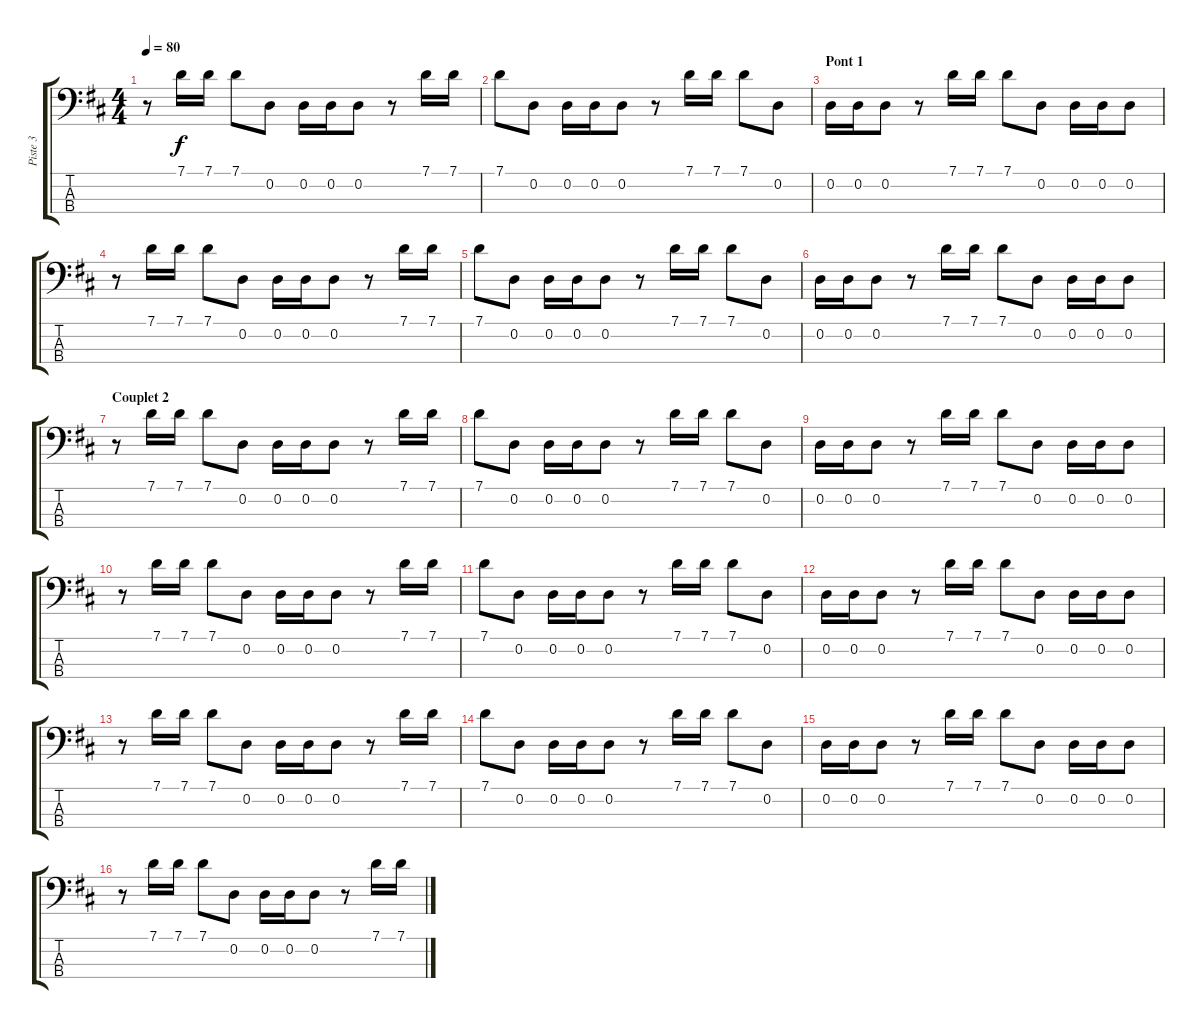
\track ("Piste 3" "Piste 3") {instrument electricbassfinger}
\staff {score tabs}
\tuning (G2 D2 A1 E1) {hide}
\ts (4 4)
\tempo 80
\clef f4
\ks d
r.8{dy f} 7.1.16 7.1.16 7.1.8 0.2.8 0.2.16 0.2.16 0.2.8 r.8 7.1.16 7.1.16 |
7.1.8 0.2.8 0.2.16 0.2.16 0.2.8 r.8 7.1.16 7.1.16 7.1.8 0.2.8 |
\section ("" "Pont 1")
0.2.16 0.2.16 0.2.8 r.8 7.1.16 7.1.16 7.1.8 0.2.8 0.2.16 0.2.16 0.2.8 |
r.8 7.1.16 7.1.16 7.1.8 0.2.8 0.2.16 0.2.16 0.2.8 r.8 7.1.16 7.1.16 |
7.1.8 0.2.8 0.2.16 0.2.16 0.2.8 r.8 7.1.16 7.1.16 7.1.8 0.2.8 |
0.2.16 0.2.16 0.2.8 r.8 7.1.16 7.1.16 7.1.8 0.2.8 0.2.16 0.2.16 0.2.8 |
\section ("" "Couplet 2")
r.8 7.1.16 7.1.16 7.1.8 0.2.8 0.2.16 0.2.16 0.2.8 r.8 7.1.16 7.1.16 |
7.1.8 0.2.8 0.2.16 0.2.16 0.2.8 r.8 7.1.16 7.1.16 7.1.8 0.2.8 |
0.2.16 0.2.16 0.2.8 r.8 7.1.16 7.1.16 7.1.8 0.2.8 0.2.16 0.2.16 0.2.8 |
r.8 7.1.16 7.1.16 7.1.8 0.2.8 0.2.16 0.2.16 0.2.8 r.8 7.1.16 7.1.16 |
7.1.8 0.2.8 0.2.16 0.2.16 0.2.8 r.8 7.1.16 7.1.16 7.1.8 0.2.8 |
0.2.16 0.2.16 0.2.8 r.8 7.1.16 7.1.16 7.1.8 0.2.8 0.2.16 0.2.16 0.2.8 |
r.8 7.1.16 7.1.16 7.1.8 0.2.8 0.2.16 0.2.16 0.2.8 r.8 7.1.16 7.1.16 |
7.1.8 0.2.8 0.2.16 0.2.16 0.2.8 r.8 7.1.16 7.1.16 7.1.8 0.2.8 |
0.2.16 0.2.16 0.2.8 r.8 7.1.16 7.1.16 7.1.8 0.2.8 0.2.16 0.2.16 0.2.8 |
r.8 7.1.16 7.1.16 7.1.8 0.2.8 0.2.16 0.2.16 0.2.8 r.8 7.1.16 7.1.16
